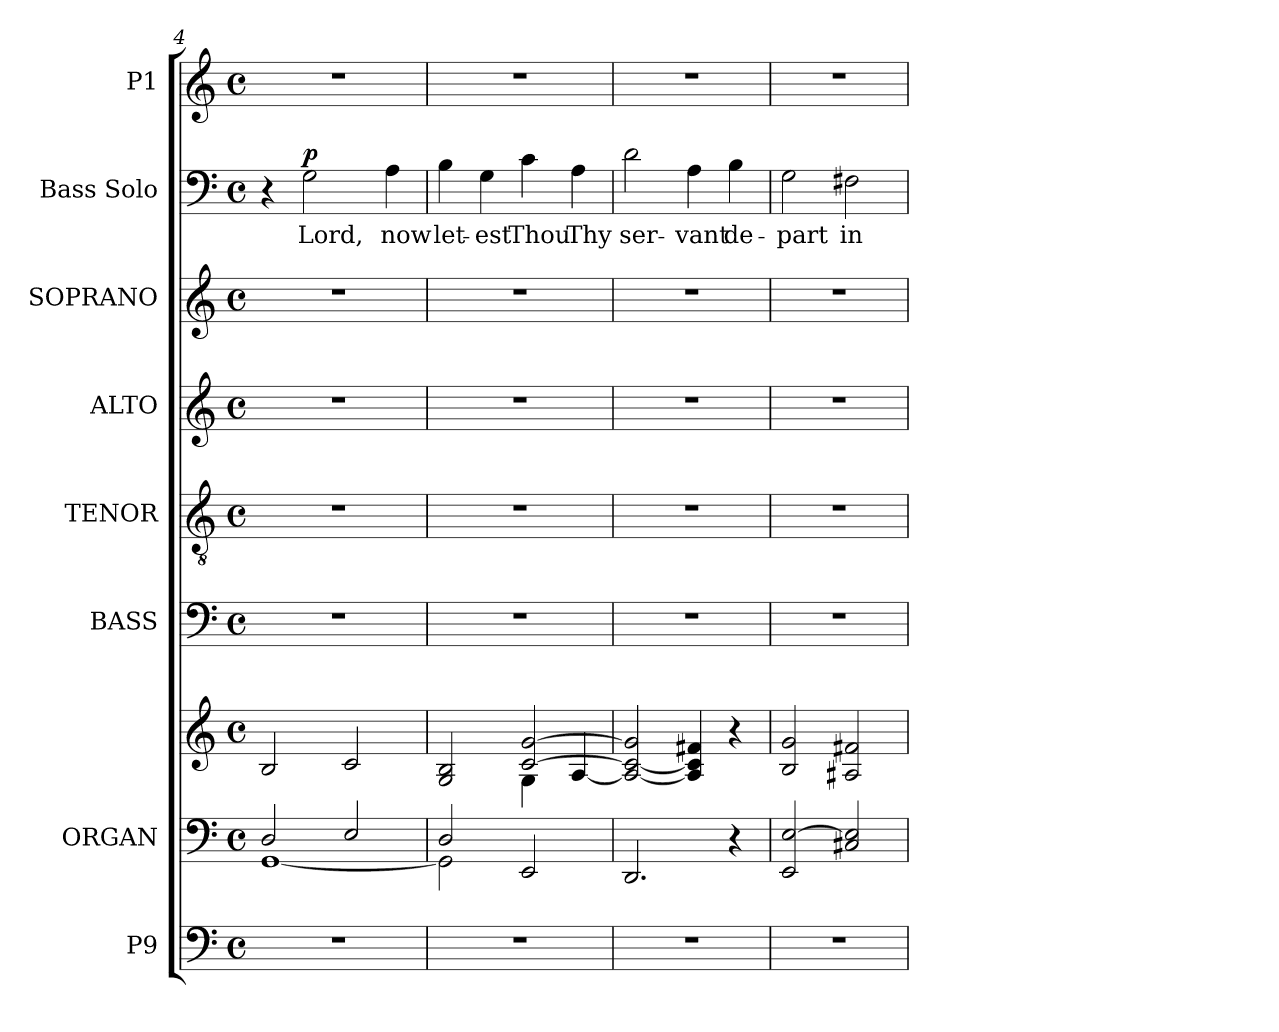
**kern	**kern	**kern	**kern	**kern	**kern	**kern	**kern	**text	**dynam	**kern
*part8	*part7	*part7	*part6	*part5	*part4	*part3	*part2	*part2	*part2	*part1
*staff9	*staff8	*staff7	*staff6	*staff5	*staff4	*staff3	*staff2	*staff2	*staff2	*staff1
*I"P9	*I"ORGAN	*	*I"BASS	*I"TENOR	*I"ALTO	*I"SOPRANO	*I"Bass Solo	*	*	*I"P1
*clefF4	*clefF4	*clefG2	*clefF4	*clefGv2	*clefG2	*clefG2	*clefF4	*	*	*clefG2
*	*	*	*	*ITrd7c12	*	*	*	*	*	*
*k[]	*k[]	*k[]	*k[]	*k[]	*k[]	*k[]	*k[]	*	*	*k[]
*C:	*C:	*C:	*C:	*C:	*C:	*C:	*C:	*	*	*C:
*M4/4	*M4/4	*M4/4	*M4/4	*M4/4	*M4/4	*M4/4	*M4/4	*	*	*M4/4
*met(c)	*met(c)	*met(c)	*met(c)	*met(c)	*met(c)	*met(c)	*met(c)	*	*	*met(c)
=4	=4	=4	=4	=4	=4	=4	=4	=4	=4	=4
*	*^	*	*	*	*	*	*	*	*	*
1r	2Di/	[1GGi	2Bi/	1r	1r	1r	1r	4r	.	.	1r
!	!	!	!	!	!	!	!	!	!LO:LY:b:color=#000000	!	!
.	.	.	.	.	.	.	.	2Gi\	Lord,	p	.
.	2Ei/	.	2ci/	.	.	.	.	.	.	.	.
!	!	!	!	!	!	!	!	!	!LO:LY:b:color=#000000	!	!
.	.	.	.	.	.	.	.	4Ai\	now	.	.
=5	=5	=5	=5	=5	=5	=5	=5	=5	=5	=5	=5
*	*	*	*^	*	*	*	*	*	*	*	*
!	!	!	!	!	!	!	!	!	!	!LO:LY:b:color=#000000	!	!
1r	2Di/	2GGi\]	2Gi/ 2Bi	2ryy	1r	1r	1r	1r	4Bi\	let-	.	1r
!	!	!	!	!	!	!	!	!	!	!LO:LY:b:color=#000000	!	!
.	.	.	.	.	.	.	.	.	4Gi\	-est	.	.
!	!	!	!	!	!	!	!	!	!	!LO:LY:b:color=#000000	!	!
.	2EEi/	2ryy	[2ci/ [2gi	4Gi\	.	.	.	.	4ci\	Thou	.	.
!	!	!	!	!	!	!	!	!	!	!LO:LY:b:color=#000000	!	!
.	.	.	.	[4Ai/	.	.	.	.	4Ai\	Thy	.	.
*	*v	*v	*	*	*	*	*	*	*	*	*	*
*	*	*v	*v	*	*	*	*	*	*	*	*
=6	=6	=6	=6	=6	=6	=6	=6	=6	=6	=6
*	*	*^	*	*	*	*	*	*	*	*
!	!	!	!	!	!	!	!	!	!LO:LY:b:color=#000000	!	!
*	*	*v	*v	*	*	*	*	*	*	*	*
1r	2.DDi/	2Ai/_ 2ci_ 2gi]	1r	1r	1r	1r	2di\	ser-	.	1r
!	!	!	!	!	!	!	!	!LO:LY:b:color=#000000	!	!
.	.	4Ai/] 4ci] 4f#i	.	.	.	.	4Ai\	-vant	.	.
!	!	!	!	!	!	!	!	!LO:LY:b:color=#000000	!	!
.	4r	4r	.	.	.	.	4Bi\	de-	.	.
=7	=7	=7	=7	=7	=7	=7	=7	=7	=7	=7
*	*^	*	*	*	*	*	*	*	*	*
!	!	!	!	!	!	!	!	!	!LO:LY:b:color=#000000	!	!
1r	2EEi/ [2Ei	1ryy	2Bi/ 2gi	1r	1r	1r	1r	2Gi\	-part	.	1r
!	!	!	!	!	!	!	!	!	!LO:LY:b:color=#000000	!	!
.	2C#Xi/ 2Ei]	.	2A#Xi/ 2f#i	.	.	.	.	2F#i\	in	.	.
*	*v	*v	*	*	*	*	*	*	*	*	*
=	=	=	=	=	=	=	=	=	=	=
*-	*-	*-	*-	*-	*-	*-	*-	*-	*-	*-
